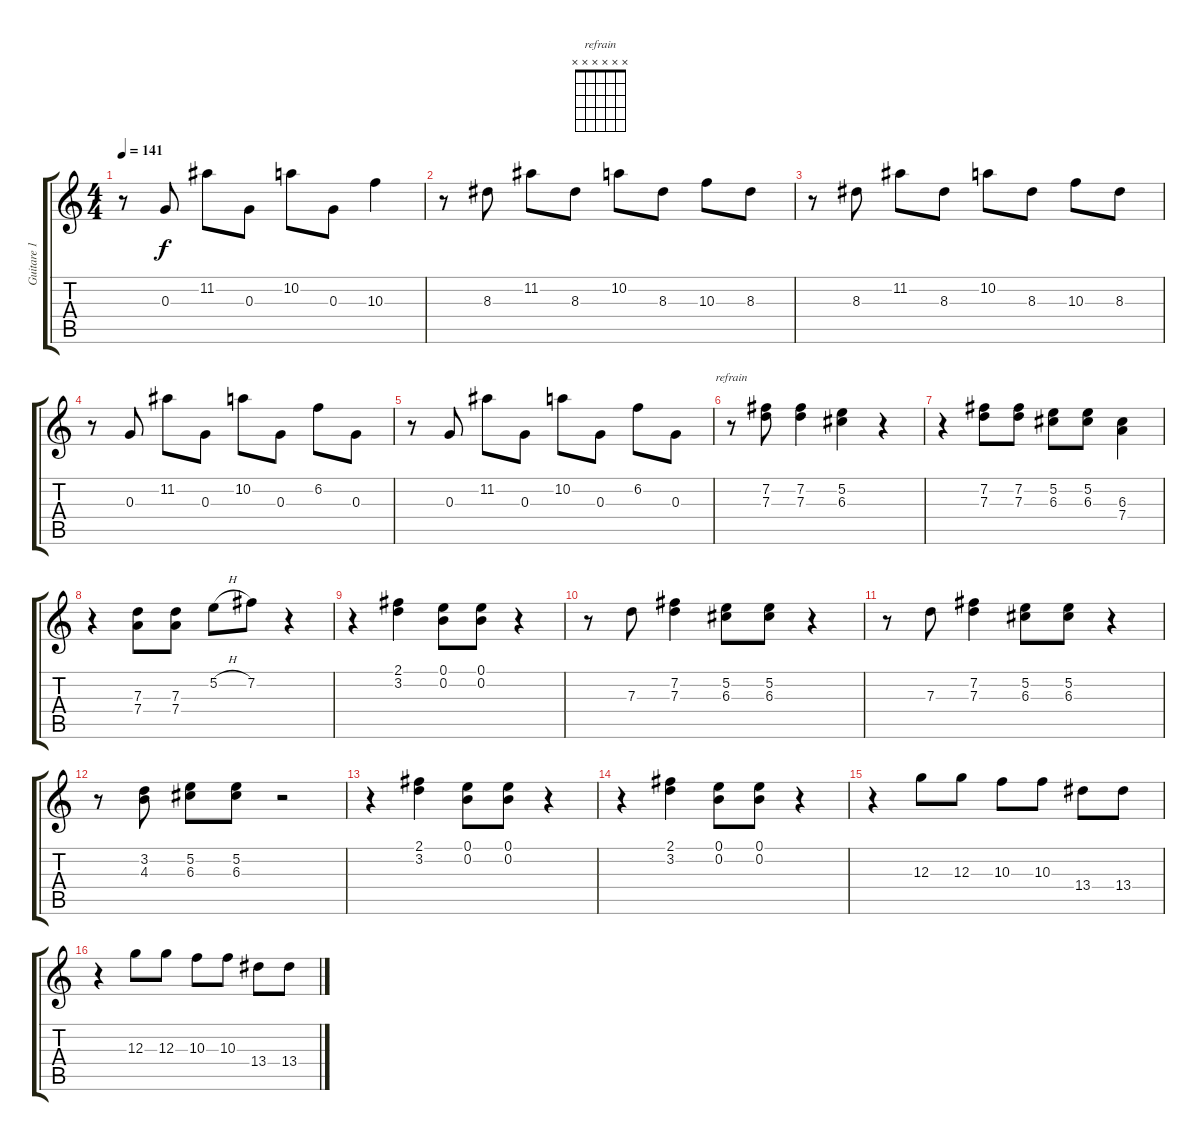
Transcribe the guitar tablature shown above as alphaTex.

\track ("Guitare 1" "Guitare 1") {instrument overdrivenguitar}
\staff {score tabs}
\tuning (E4 B3 G3 D3 A2 E2) {hide}
\chord ("refrain" x x x x x x)
\ts (4 4)
\tempo 141
\clef g2
\ks c
r.8{dy f} 0.3.8 11.2.8 0.3.8 10.2.8 0.3.8 10.3.4 |
r.8 8.3.8 11.2.8 8.3.8 10.2.8 8.3.8 10.3.8 8.3.8 |
r.8 8.3.8 11.2.8 8.3.8 10.2.8 8.3.8 10.3.8 8.3.8 |
r.8 0.3.8 11.2.8 0.3.8 10.2.8 0.3.8 6.2.8 0.3.8 |
r.8 0.3.8 11.2.8 0.3.8 10.2.8 0.3.8 6.2.8 0.3.8 |
r.8{ch "refrain"} (7.2 7.3).8 (7.2 7.3).4 (5.2 6.3).4 r.4 |
r.4 (7.2 7.3).8 (7.2 7.3).8 (5.2 6.3).8 (5.2 6.3).8 (6.3 7.4).4 |
r.4 (7.3 7.4).8 (7.3 7.4).8 5.2{h}.8 7.2.8 r.4 |
r.4 (2.1 3.2).4 (0.1 0.2).8 (0.1 0.2).8 r.4 |
r.8 7.3.8 (7.2 7.3).4 (5.2 6.3).8 (5.2 6.3).8 r.4 |
r.8 7.3.8 (7.2 7.3).4 (5.2 6.3).8 (5.2 6.3).8 r.4 |
r.8 (3.2 4.3).8 (5.2 6.3).8 (5.2 6.3).8 r.2 |
r.4 (2.1 3.2).4 (0.1 0.2).8 (0.1 0.2).8 r.4 |
r.4 (2.1 3.2).4 (0.1 0.2).8 (0.1 0.2).8 r.4 |
r.4 12.3.8 12.3.8 10.3.8 10.3.8 13.4.8 13.4.8 |
r.4 12.3.8 12.3.8 10.3.8 10.3.8 13.4.8 13.4.8
